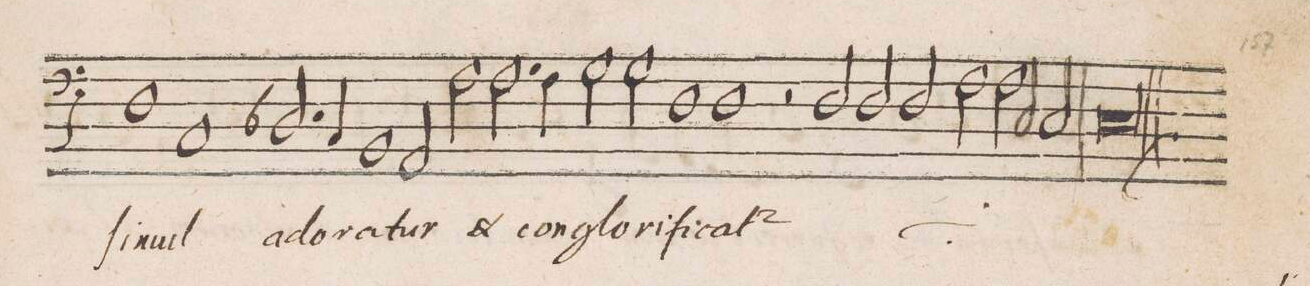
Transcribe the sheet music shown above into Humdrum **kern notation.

**kern	**text
*I"BASSVS	*
*clefF5	*
*k[]	*
*met(C|)	*
*M2/1	*
1D	ſi-
=151-	=151-
1AA	-mul
2.BB-X/	a-
4AA/	-do-
=152-	=152-
1GG	-ra-
2FF/	-tur
2F\	(et)
=153-	=153-
2.F\	con-
4F\	-glo-
2G\	-ri-
2G\	-fi-
=154-	=154-
1D	-ca-
1D	-t(ur)
=155-	=155-
2r	.
*	*ij
2D/	(et)
2D/	con-
2D/	-glo-
=156-	=156-
2F\	-ri-
2F\	-fi-
2C/	-ca-
2C/	.
=157-	=157-
0Cl	-t(ur)
*	*Xij
=158||	=158||
*-	*-
